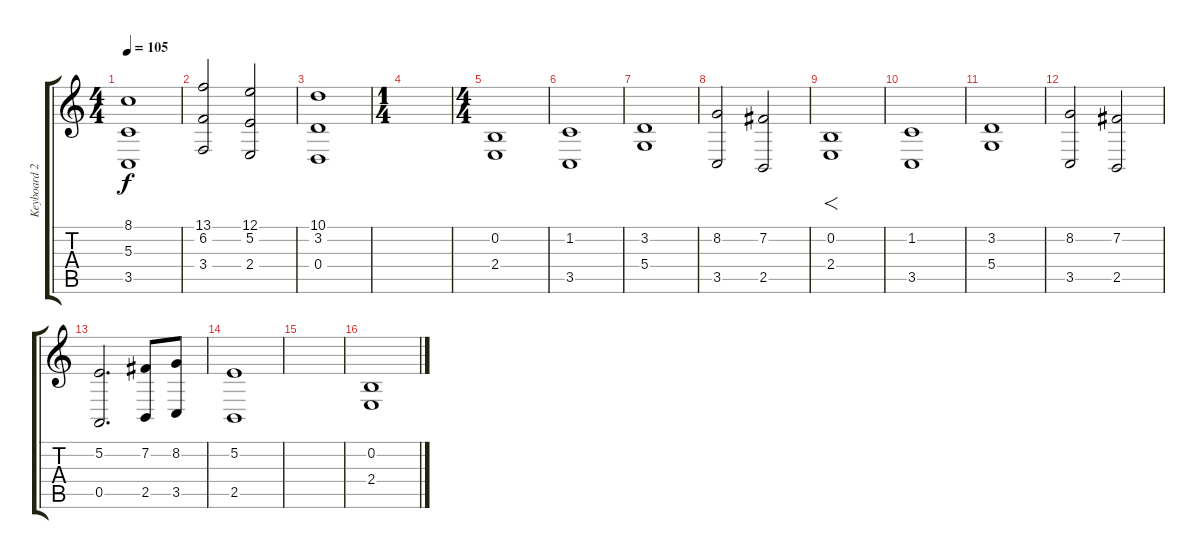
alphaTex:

\track ("Keyboard 2" "Keyboard 2") {instrument stringensemble1}
\staff {score tabs}
\tuning (E4 B3 G3 D3 A2 E2) {hide}
\ts (4 4)
\tempo 105
\clef g2
\ks c
(8.1 5.3 3.5).1{dy f} |
(13.1 6.2 3.4).2 (12.1 5.2 2.4).2 |
(10.1 3.2 0.4).1 |
\ts (1 4)
|
\ts (4 4)
(0.2 2.4).1 |
(1.2 3.5).1 |
(3.2 5.4).1 |
(8.2 3.5).2 (7.2 2.5).2 |
(0.2 2.4).1{f} |
(1.2 3.5).1 |
(3.2 5.4).1 |
(8.2 3.5).2 (7.2 2.5).2 |
(5.2 0.5).2{d} (7.2 2.5).8 (8.2 3.5).8 |
(5.2 2.5).1 |
|
(0.2 2.4).1
